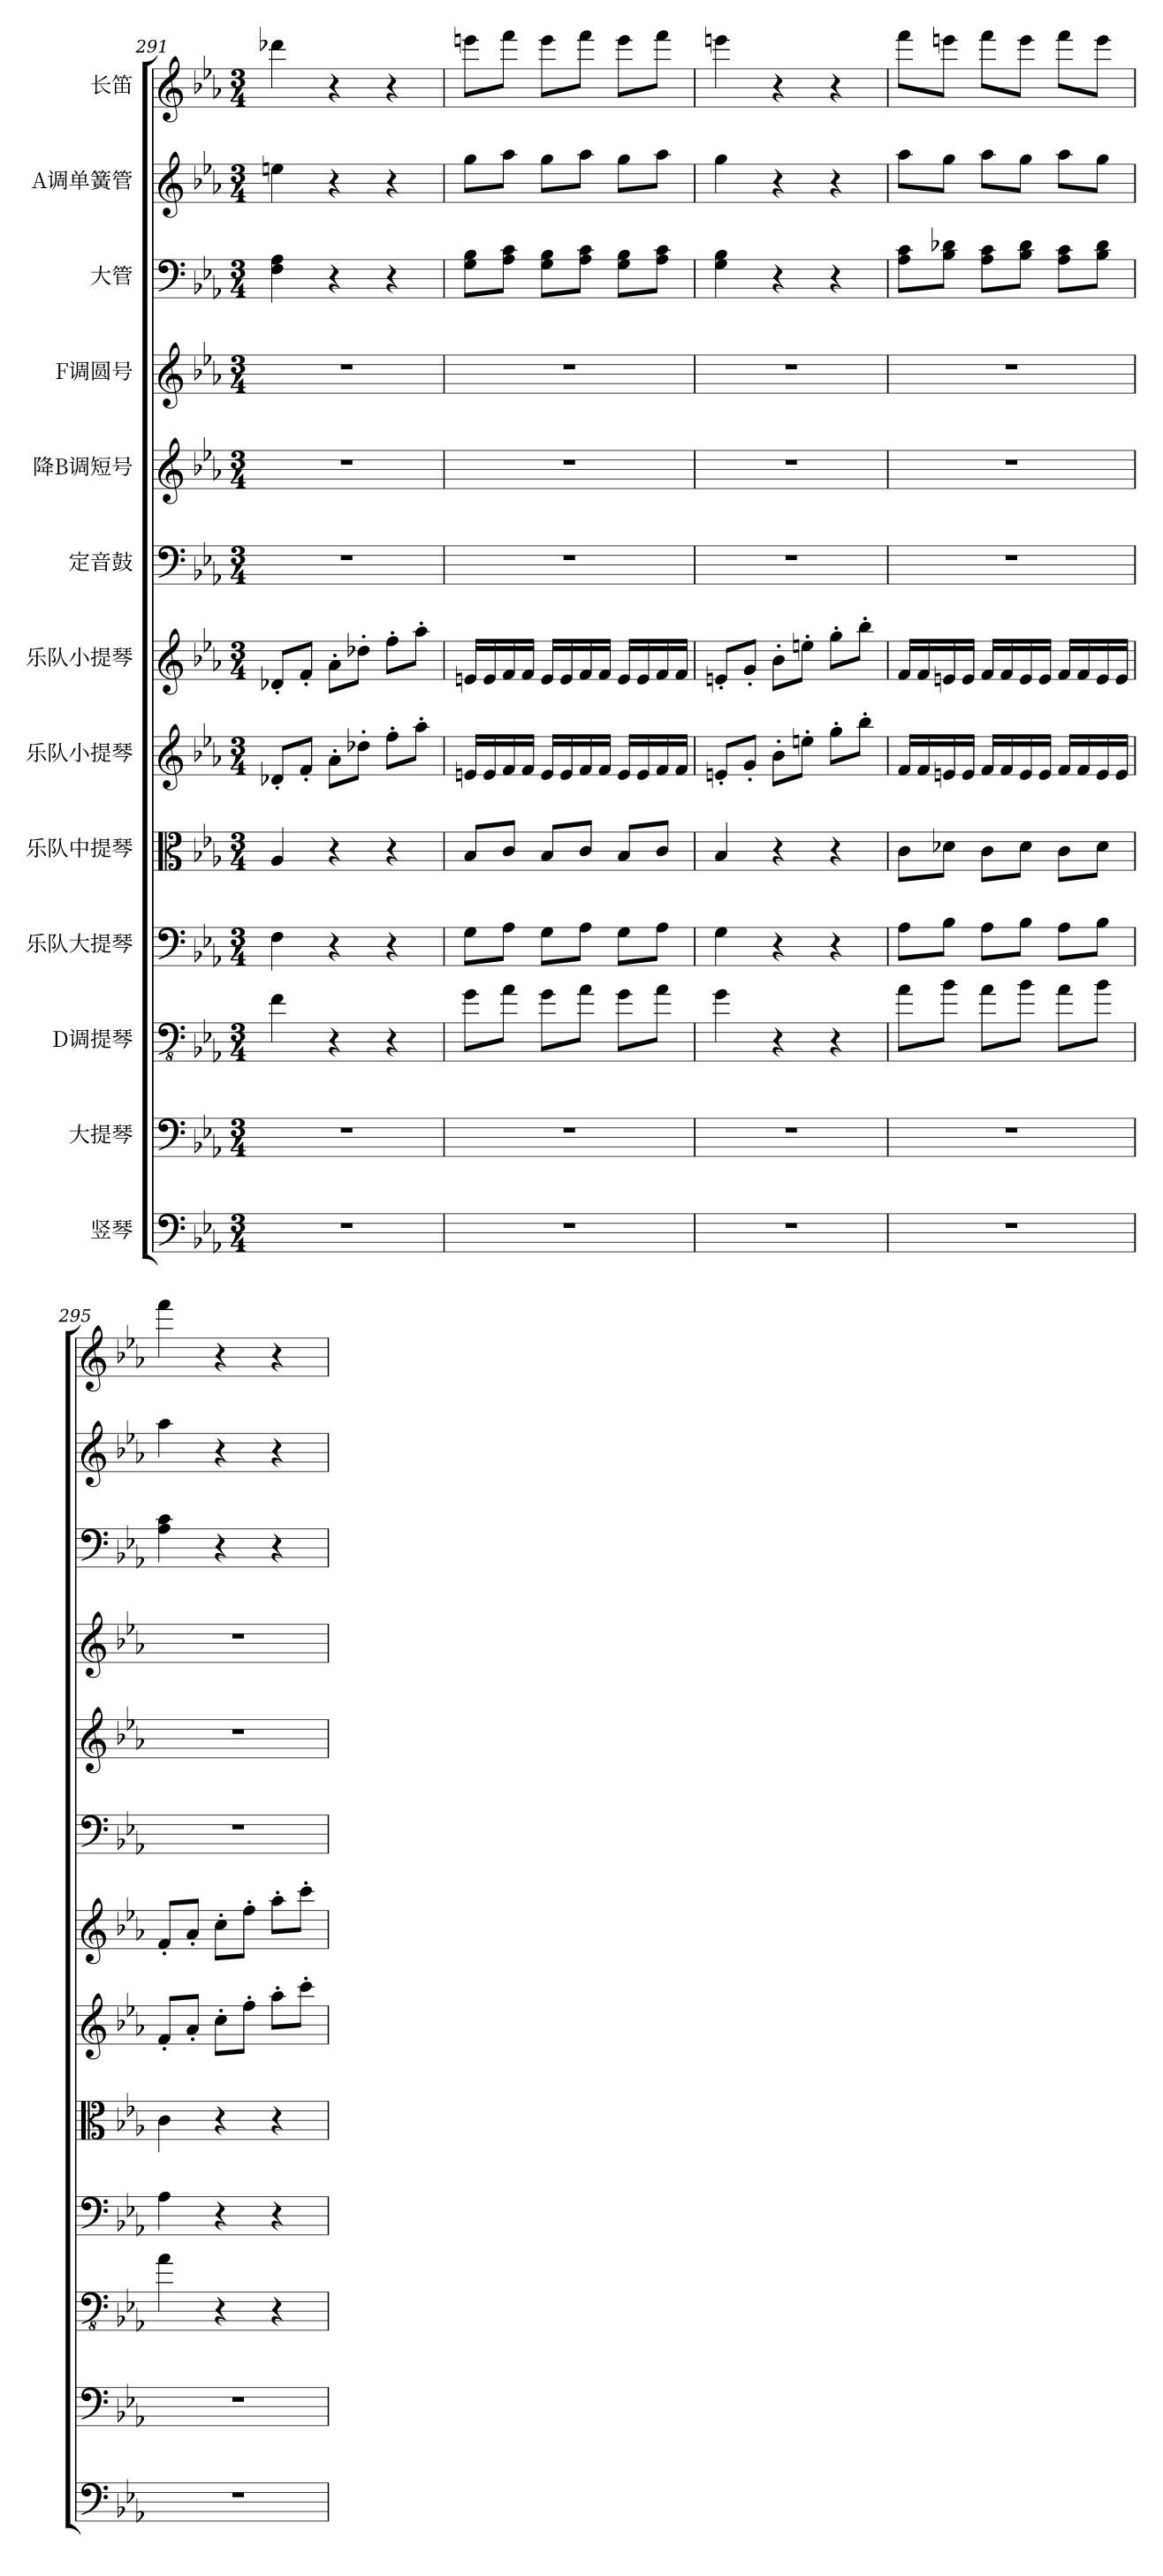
**kern	**kern	**kern	**kern	**kern	**kern	**kern	**kern	**kern	**kern	**kern	**kern	**kern
*part13	*part12	*part11	*part10	*part9	*part8	*part7	*part6	*part5	*part4	*part3	*part2	*part1
*staff13	*staff12	*staff11	*staff10	*staff9	*staff8	*staff7	*staff6	*staff5	*staff4	*staff3	*staff2	*staff1
*I"竖琴	*I"大提琴	*I"D调提琴	*I"乐队大提琴	*I"乐队中提琴	*I"乐队小提琴	*I"乐队小提琴	*I"定音鼓	*I"降B调短号	*I"F调圆号	*I"大管	*I"A调单簧管	*I"长笛
!!LO:PB:g=z
*clefF4	*clefF4	*clefFv4	*clefF4	*clefC3	*clefG2	*clefG2	*clefF4	*clefG2	*clefG2	*clefF4	*clefG2	*clefG2
*	*	*ITrd7c12	*	*	*	*	*	*ITrd1c2	*ITrd4c7	*	*ITrd2c3	*
*k[b-e-a-]	*k[b-e-a-]	*k[b-e-a-]	*k[b-e-a-]	*k[b-e-a-]	*k[b-e-a-]	*k[b-e-a-]	*k[b-e-a-]	*k[b-e-a-d-g-]	*k[b-e-a-d-]	*k[b-e-a-]	*k[]	*k[b-e-a-]
*M3/4	*M3/4	*M3/4	*M3/4	*M3/4	*M3/4	*M3/4	*M3/4	*M3/4	*M3/4	*M3/4	*M3/4	*M3/4
=291	=291	=291	=291	=291	=291	=291	=291	=291	=291	=291	=291	=291
2.r	2.r	4FF\	4F\	4A-/	8d-X'/L	8d-X'/L	2.r	2.r	2.r	4F\ 4A-\	4cc#X\	4ddd-X\
.	.	.	.	.	8f'/J	8f'/J	.	.	.	.	.	.
.	.	4r	4r	4r	8a-'\L	8a-'\L	.	.	.	4r	4r	4r
.	.	.	.	.	8dd-X'\J	8dd-X'\J	.	.	.	.	.	.
.	.	4r	4r	4r	8ff'\L	8ff'\L	.	.	.	4r	4r	4r
.	.	.	.	.	8aa-'\J	8aa-'\J	.	.	.	.	.	.
=292	=292	=292	=292	=292	=292	=292	=292	=292	=292	=292	=292	=292
2.r	2.r	8GG\L	8G\L	8B-/L	16en/LL	16en/LL	2.r	2.r	2.r	8G\ 8B-\L	8ee\L	8eeen\L
.	.	.	.	.	16e/	16e/	.	.	.	.	.	.
.	.	8AA-\J	8A-\J	8c/J	16f/	16f/	.	.	.	8A-\ 8c\J	8ff\J	8fff\J
.	.	.	.	.	16f/JJ	16f/JJ	.	.	.	.	.	.
.	.	8GG\L	8G\L	8B-/L	16e/LL	16e/LL	.	.	.	8G\ 8B-\L	8ee\L	8eee\L
.	.	.	.	.	16e/	16e/	.	.	.	.	.	.
.	.	8AA-\J	8A-\J	8c/J	16f/	16f/	.	.	.	8A-\ 8c\J	8ff\J	8fff\J
.	.	.	.	.	16f/JJ	16f/JJ	.	.	.	.	.	.
.	.	8GG\L	8G\L	8B-/L	16e/LL	16e/LL	.	.	.	8G\ 8B-\L	8ee\L	8eee\L
.	.	.	.	.	16e/	16e/	.	.	.	.	.	.
.	.	8AA-\J	8A-\J	8c/J	16f/	16f/	.	.	.	8A-\ 8c\J	8ff\J	8fff\J
.	.	.	.	.	16f/JJ	16f/JJ	.	.	.	.	.	.
=293	=293	=293	=293	=293	=293	=293	=293	=293	=293	=293	=293	=293
2.r	2.r	4GG\	4G\	4B-/	8en'/L	8en'/L	2.r	2.r	2.r	4G\ 4B-\	4ee\	4eeen\
.	.	.	.	.	8g'/J	8g'/J	.	.	.	.	.	.
.	.	4r	4r	4r	8b-'\L	8b-'\L	.	.	.	4r	4r	4r
.	.	.	.	.	8een'\J	8een'\J	.	.	.	.	.	.
.	.	4r	4r	4r	8gg'\L	8gg'\L	.	.	.	4r	4r	4r
.	.	.	.	.	8bb-'\J	8bb-'\J	.	.	.	.	.	.
=294	=294	=294	=294	=294	=294	=294	=294	=294	=294	=294	=294	=294
2.r	2.r	8AA-\L	8A-\L	8c\L	16f/LL	16f/LL	2.r	2.r	2.r	8A-\ 8c\L	8ff\L	8fff\L
.	.	.	.	.	16f/	16f/	.	.	.	.	.	.
.	.	8BB-\J	8B-\J	8d-X\J	16en/	16en/	.	.	.	8B-\ 8d-X\J	8ee\J	8eeen\J
.	.	.	.	.	16e/JJ	16e/JJ	.	.	.	.	.	.
.	.	8AA-\L	8A-\L	8c\L	16f/LL	16f/LL	.	.	.	8A-\ 8c\L	8ff\L	8fff\L
.	.	.	.	.	16f/	16f/	.	.	.	.	.	.
.	.	8BB-\J	8B-\J	8d-\J	16e/	16e/	.	.	.	8B-\ 8d-\J	8ee\J	8eee\J
.	.	.	.	.	16e/JJ	16e/JJ	.	.	.	.	.	.
.	.	8AA-\L	8A-\L	8c\L	16f/LL	16f/LL	.	.	.	8A-\ 8c\L	8ff\L	8fff\L
.	.	.	.	.	16f/	16f/	.	.	.	.	.	.
.	.	8BB-\J	8B-\J	8d-\J	16e/	16e/	.	.	.	8B-\ 8d-\J	8ee\J	8eee\J
.	.	.	.	.	16e/JJ	16e/JJ	.	.	.	.	.	.
!!LO:PB:g=z
=295	=295	=295	=295	=295	=295	=295	=295	=295	=295	=295	=295	=295
2.r	2.r	4AA-\	4A-\	4c\	8f'/L	8f'/L	2.r	2.r	2.r	4A-\ 4c\	4ff\	4fff\
.	.	.	.	.	8a-'/J	8a-'/J	.	.	.	.	.	.
.	.	4r	4r	4r	8cc'\L	8cc'\L	.	.	.	4r	4r	4r
.	.	.	.	.	8ff'\J	8ff'\J	.	.	.	.	.	.
.	.	4r	4r	4r	8aa-'\L	8aa-'\L	.	.	.	4r	4r	4r
.	.	.	.	.	8ccc'\J	8ccc'\J	.	.	.	.	.	.
=	=	=	=	=	=	=	=	=	=	=	=	=
*-	*-	*-	*-	*-	*-	*-	*-	*-	*-	*-	*-	*-
